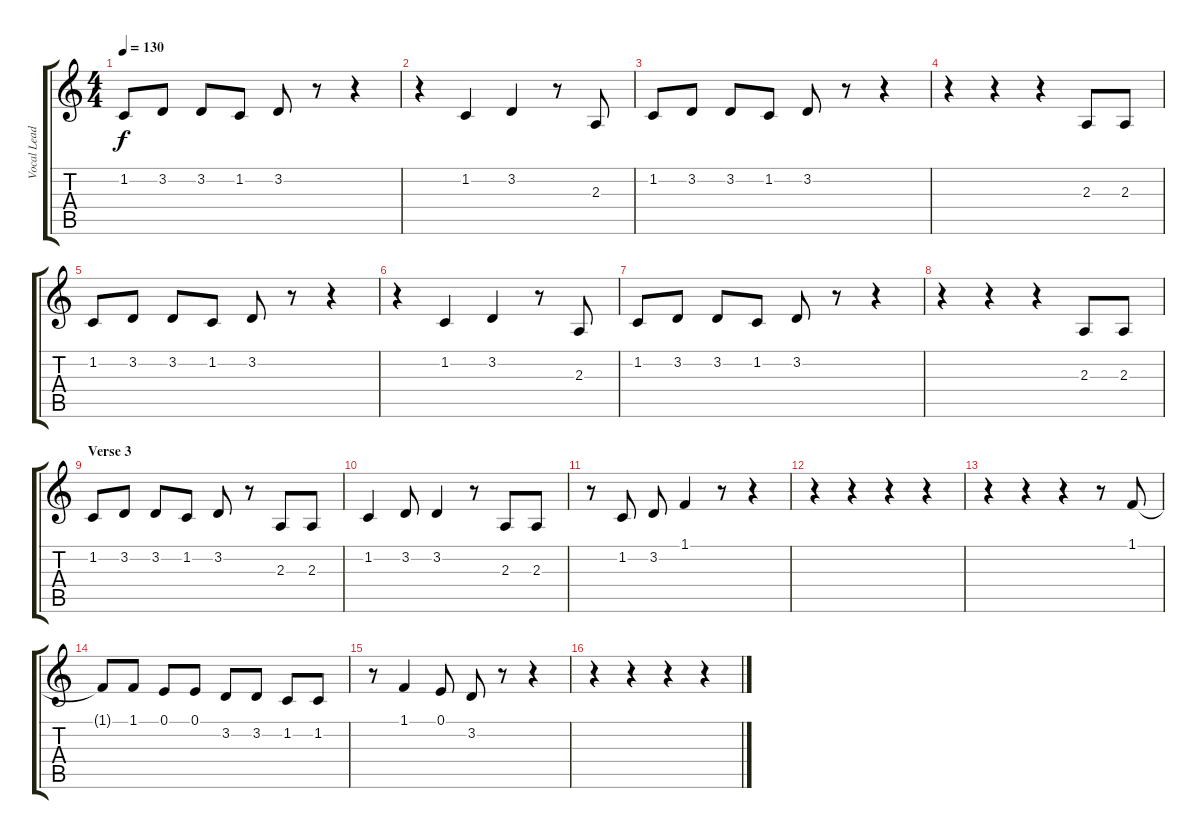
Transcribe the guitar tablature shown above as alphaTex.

\track ("Vocal Lead" "Vocal Lead") {instrument brightacousticpiano}
\staff {score tabs}
\tuning (E4 B3 G3 D3 A2 E2) {hide}
\ts (4 4)
\tempo 130
\clef g2
\ks c
1.2.8{dy f} 3.2.8 3.2.8 1.2.8 3.2.8 r.8 r.4 |
r.4 1.2.4 3.2.4 r.8 2.3.8 |
1.2.8 3.2.8 3.2.8 1.2.8 3.2.8 r.8 r.4 |
r.4 r.4 r.4 2.3.8 2.3.8 |
1.2.8 3.2.8 3.2.8 1.2.8 3.2.8 r.8 r.4 |
r.4 1.2.4 3.2.4 r.8 2.3.8 |
1.2.8 3.2.8 3.2.8 1.2.8 3.2.8 r.8 r.4 |
r.4 r.4 r.4 2.3.8 2.3.8 |
\section ("" "Verse 3")
1.2.8 3.2.8 3.2.8 1.2.8 3.2.8 r.8 2.3.8 2.3.8 |
1.2.4 3.2.8 3.2.4 r.8 2.3.8 2.3.8 |
r.8 1.2.8 3.2.8 1.1.4 r.8 r.4 |
r.4 r.4 r.4 r.4 |
r.4 r.4 r.4 r.8 1.1.8 |
1.1{t}.8 1.1.8 0.1.8 0.1.8 3.2.8 3.2.8 1.2.8 1.2.8 |
r.8 1.1.4 0.1.8 3.2.8 r.8 r.4 |
r.4 r.4 r.4 r.4
